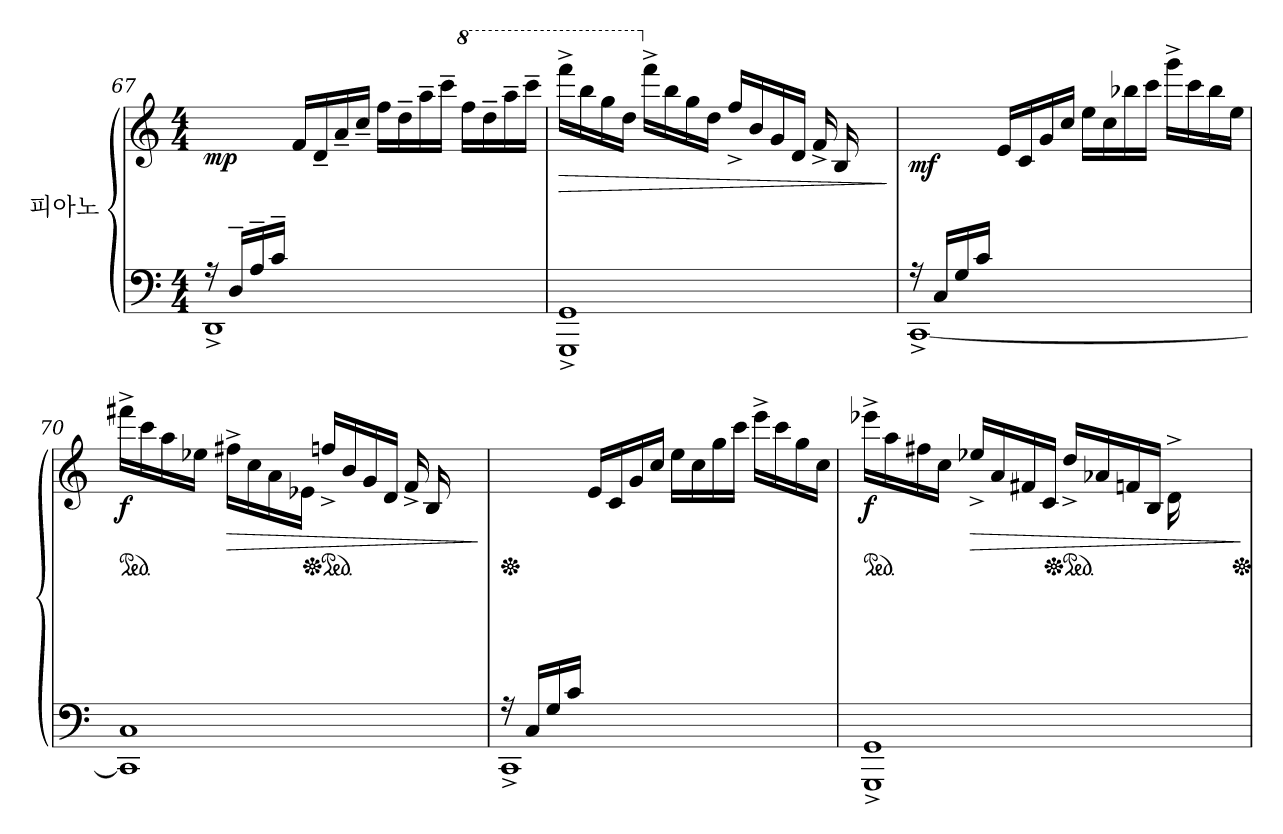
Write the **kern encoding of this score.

**kern	**kern	**dynam
*part1	*part1	*part1
*staff2	*staff1	*staff1/2
*I"피아노	*	*
*clefF4	*clefG2	*
*k[]	*k[]	*
*M4/4	*M4/4	*
=67	=67	=67
*^	*	*
!	!	!	!LO:DY:b
16r	1DD^	4ryy	mp
16D~/LL	.	.	.
16A~/	.	.	.
16c~/JJ	.	.	.
4ryy	.	16f/LL	.
.	.	16d~/	.
.	.	16a~/	.
.	.	16cc~/JJ	.
2ryy	.	16ff\LL	.
.	.	16dd~\	.
.	.	16aa~\	.
.	.	16ccc~\JJ	.
*	*	*8va	*
.	.	16fff\LL	.
.	.	16ddd~\	.
.	.	16aaa~\	.
.	.	16cccc~\JJ	.
=68	=68	=68	=68
!	!	!	!LO:HP:b
*	*	*^	*
2.ryy	1GGG^ 1GG^	16ffff^\LL	2.ryy	>
.	.	16bbb\	.	.
.	.	16ggg\	.	.
.	.	16ddd\JJ	.	.
*	*	*X8va	*	*
.	.	16fff^\LL	.	.
.	.	16bb\	.	.
.	.	16gg\	.	.
.	.	16dd\JJ	.	.
*	*	*MM160	*	*
.	.	16ff^/LL	.	.
.	.	16b/	.	.
.	.	16g/	.	.
.	.	16d/JJ	.	.
*	*	*MM135	*	*
8ryy	.	16ryy	16f^/LL	.
.	.	16ryy	16B/	.
16G/	.	16ryy	8ryy	.
16D/JJ	.	16ryy	.	.
*v	*v	*	*	*
*	*v	*v	*
.	.	]
=69	=69	=69
*	*MM178	*
*^	*	*
!	!	!	!LO:DY:b
16r	[1CC^	4ryy	mf
16C/LL	.	.	.
16G/	.	.	.
16c/JJ	.	.	.
4ryy	.	16e/LL	.
.	.	16c/	.
.	.	16g/	.
.	.	16cc/JJ	.
2ryy	.	16ee\LL	.
.	.	16cc\	.
.	.	16bb-X\	.
.	.	16ccc\JJ	.
.	.	16ggg^\LL	.
.	.	16ccc\	.
.	.	16bb-\	.
.	.	16ee\JJ	.
=70	=70	=70	=70
*	*	*ped	*
*	*	*^	*
!	!	!	!	!LO:DY:b
2.ryy	1CC] 1C	16fff#X^\LL	2.ryy	f
.	.	16ccc\	.	.
.	.	16aa\	.	.
.	.	16ee-X\JJ	.	.
!	!	!	!	!LO:HP:b
.	.	16ff#X^\LL	.	>
.	.	16cc\	.	.
.	.	16a\	.	.
.	.	16e-X\JJ	.	.
*	*	*Xped	*	*
*	*	*ped	*	*
.	.	16ffn^/LL	.	.
.	.	16b/	.	.
.	.	16g/	.	.
.	.	16d/JJ	.	.
8ryy	.	16ryy	16f^/LL	.
.	.	16ryy	16B/	.
16G/	.	16ryy	8ryy	.
16D/JJ	.	16ryy	.	.
*v	*v	*	*	*
*	*v	*v	*
.	.	]
=71	=71	=71
*^	*	*
*	*	*Xped	*
16r	1CC^	4ryy	.
16C/LL	.	.	.
16G/	.	.	.
16c/JJ	.	.	.
4ryy	.	16e/LL	.
.	.	16c/	.
.	.	16g/	.
.	.	16cc/JJ	.
2ryy	.	16ee\LL	.
.	.	16cc\	.
.	.	16gg\	.
.	.	16ccc\JJ	.
.	.	16eee^\LL	.
.	.	16ccc\	.
.	.	16gg\	.
.	.	16cc\JJ	.
=72	=72	=72	=72
*	*	*ped	*
*	*	*^	*
!	!	!	!	!LO:DY:b
2.ryy	1GGG^ 1GG^	16eee-X^\LL	2.ryy	f
.	.	16aa\	.	.
.	.	16ff#X\	.	.
.	.	16cc\JJ	.	.
!	!	!	!	!LO:HP:b
.	.	16ee-X^/LL	.	>
.	.	16a/	.	.
.	.	16f#X/	.	.
.	.	16c/JJ	.	.
*	*	*Xped	*	*
*	*	*ped	*	*
.	.	16dd^/LL	.	.
.	.	16a-X/	.	.
.	.	16fn/	.	.
.	.	16B/JJ	.	.
16ryy	.	16ryy	16d^\LL	.
16A-X/	.	16ryy	8.ryy	.
16F/	.	16ryy	.	.
16BB/JJ	.	16ryy	.	.
*v	*v	*	*	*
*	*v	*v	*
.	.	]
*	*Xped	*
=	=	=
*-	*-	*-
